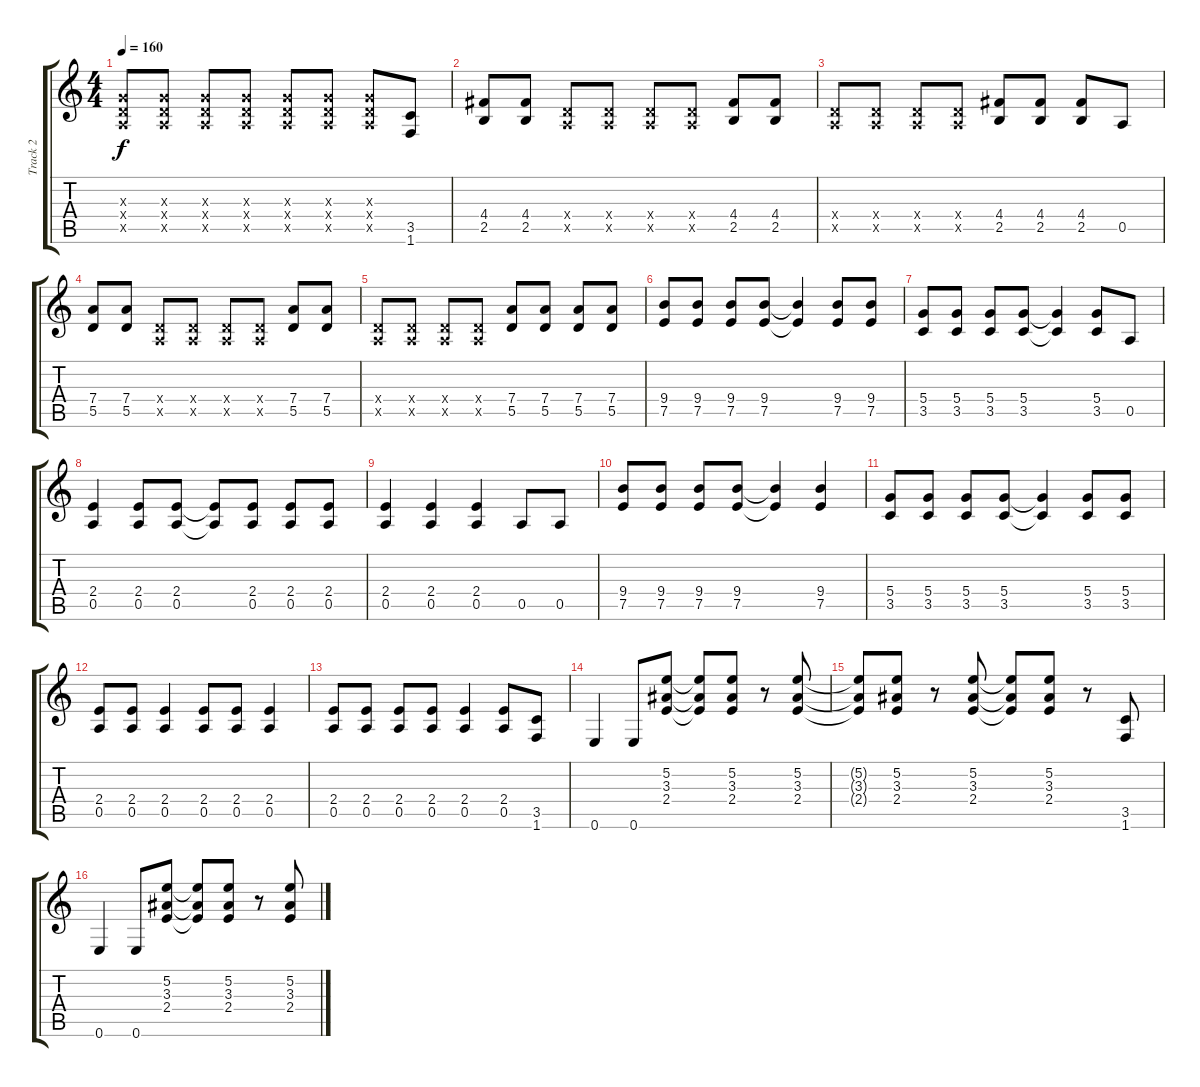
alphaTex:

\track ("Track 2" "Track 2") {instrument distortionguitar}
\staff {score tabs}
\tuning (E4 B3 G3 D3 A2 E2) {hide}
\ts (4 4)
\tempo 160
\clef g2
\ks c
(0.3{x} 0.4{x} 0.5{x}).8{dy f} (0.3{x} 0.4{x} 0.5{x}).8 (0.3{x} 0.4{x} 0.5{x}).8 (0.3{x} 0.4{x} 0.5{x}).8 (0.3{x} 0.4{x} 0.5{x}).8 (0.3{x} 0.4{x} 0.5{x}).8 (0.3{x} 0.4{x} 0.5{x}).8 (3.5 1.6).8 |
(4.4 2.5).8 (4.4 2.5).8 (0.4{x} 0.5{x}).8 (0.4{x} 0.5{x}).8 (0.4{x} 0.5{x}).8 (0.4{x} 0.5{x}).8 (4.4 2.5).8 (4.4 2.5).8 |
(0.4{x} 0.5{x}).8 (0.4{x} 0.5{x}).8 (0.4{x} 0.5{x}).8 (0.4{x} 0.5{x}).8 (4.4 2.5).8 (4.4 2.5).8 (4.4 2.5).8 0.5.8 |
(7.4 5.5).8 (7.4 5.5).8 (0.4{x} 0.5{x}).8 (0.4{x} 0.5{x}).8 (0.4{x} 0.5{x}).8 (0.4{x} 0.5{x}).8 (7.4 5.5).8 (7.4 5.5).8 |
(0.4{x} 0.5{x}).8 (0.4{x} 0.5{x}).8 (0.4{x} 0.5{x}).8 (0.4{x} 0.5{x}).8 (7.4 5.5).8 (7.4 5.5).8 (7.4 5.5).8 (7.4 5.5).8 |
(9.4 7.5).8 (9.4 7.5).8 (9.4 7.5).8 (9.4 7.5).8 (9.4{t} 7.5{t}).4 (9.4 7.5).8 (9.4 7.5).8 |
(5.4 3.5).8 (5.4 3.5).8 (5.4 3.5).8 (5.4 3.5).8 (5.4{t} 3.5{t}).4 (5.4 3.5).8 0.5.8 |
(2.4 0.5).4 (2.4 0.5).8 (2.4 0.5).8 (2.4{t} 0.5{t}).8 (2.4 0.5).8 (2.4 0.5).8 (2.4 0.5).8 |
(2.4 0.5).4 (2.4 0.5).4 (2.4 0.5).4 0.5.8 0.5.8 |
(9.4 7.5).8 (9.4 7.5).8 (9.4 7.5).8 (9.4 7.5).8 (9.4{t} 7.5{t}).4 (9.4 7.5).4 |
(5.4 3.5).8 (5.4 3.5).8 (5.4 3.5).8 (5.4 3.5).8 (5.4{t} 3.5{t}).4 (5.4 3.5).8 (5.4 3.5).8 |
(2.4 0.5).8 (2.4 0.5).8 (2.4 0.5).4 (2.4 0.5).8 (2.4 0.5).8 (2.4 0.5).4 |
(2.4 0.5).8 (2.4 0.5).8 (2.4 0.5).8 (2.4 0.5).8 (2.4 0.5).4 (2.4 0.5).8 (3.5 1.6).8 |
0.6.4 0.6.8 (5.2 3.3 2.4).8 (5.2{t} 3.3{t} 2.4{t}).8 (5.2 3.3 2.4).8 r.8 (5.2 3.3 2.4).8 |
(5.2{t} 3.3{t} 2.4{t}).8 (5.2 3.3 2.4).8 r.8 (5.2 3.3 2.4).8 (5.2{t} 3.3{t} 2.4{t}).8 (5.2 3.3 2.4).8 r.8 (3.5 1.6).8 |
0.6.4 0.6.8 (5.2 3.3 2.4).8 (5.2{t} 3.3{t} 2.4{t}).8 (5.2 3.3 2.4).8 r.8 (5.2 3.3 2.4).8
